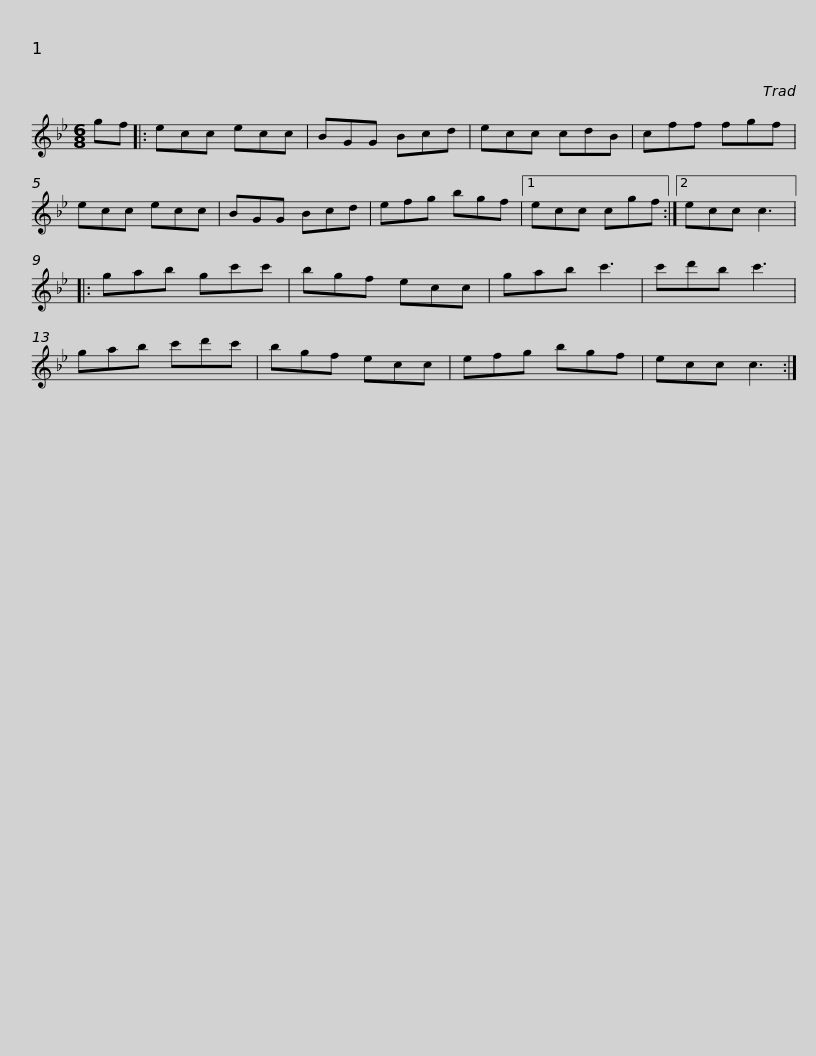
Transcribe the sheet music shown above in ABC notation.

X:1
L:1/8
M:6/8
I:linebreak $
K:Bb
V:1 treble
V:1
 gf |: ecc ecc | BGG Bcd | ecc cdB | cff fgf |$ %5
 ecc ecc | BGG Bcd | efg bgf |1 ecc cgf :|2 ecc c3 |:$ %10
 gab gc'c' | bgf ecc | gab c'3 | c'd'b c'3 |$ gab c'd'c' | %15
 bgf ecc | efg bgf | ecc c3 :| %18
